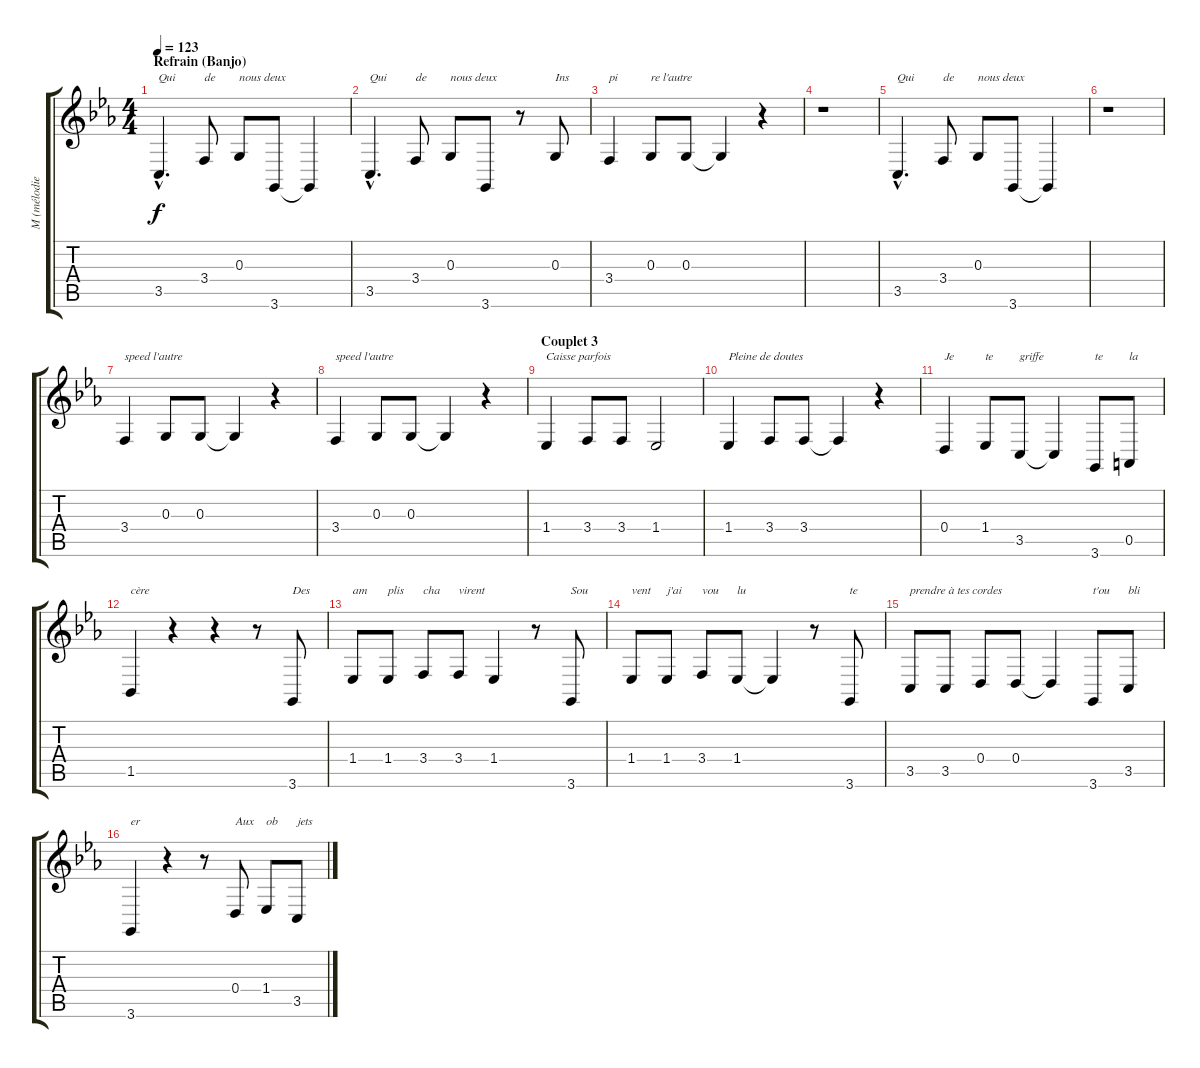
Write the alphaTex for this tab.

\track ("M (mélodie)" "M (mélodie") {instrument voiceoohs}
\staff {score tabs}
\tuning (E4 B3 G3 D3 A2 E2) {hide}
\ts (4 4)
\section ("" "Refrain (Banjo)")
\tempo 123
\clef g2
\ks cminor
3.5{hac}.4{d txt "Qui" dy f} 3.4.8{txt "de"} 0.3.8{txt "nous deux"} 3.6.8 3.6{t}.4 |
3.5{hac}.4{d txt "Qui"} 3.4.8{txt "de"} 0.3.8{txt "nous deux"} 3.6.8 r.8 0.3.8{txt "Ins"} |
3.4.4{txt "pi"} 0.3.8{txt "re l'autre"} 0.3.8 0.3{t}.4 r.4 |
r.1 |
3.5{hac}.4{d txt "Qui"} 3.4.8{txt "de"} 0.3.8{txt "nous deux"} 3.6.8 3.6{t}.4 |
r.1 |
3.4.4{txt "speed l'autre"} 0.3.8 0.3.8 0.3{t}.4 r.4 |
3.4.4{txt "speed l'autre"} 0.3.8 0.3.8 0.3{t}.4 r.4 |
\section ("" "Couplet 3")
1.4.4{txt "Caisse parfois"} 3.4.8 3.4.8 1.4.2 |
1.4.4{txt "Pleine de doutes"} 3.4.8 3.4.8 3.4{t}.4 r.4 |
0.4.4{txt "Je"} 1.4.8{txt "te"} 3.5.8{txt "griffe"} 3.5{t}.4 3.6.8{txt "te"} 0.5.8{txt "la"} |
1.5.4{txt "cère"} r.4 r.4 r.8 3.6.8{txt "Des"} |
1.4.8{txt "am"} 1.4.8{txt "plis"} 3.4.8{txt "cha"} 3.4.8{txt "virent"} 1.4.4 r.8 3.6.8{txt "Sou"} |
1.4.8{txt "vent"} 1.4.8{txt "j'ai"} 3.4.8{txt "vou"} 1.4.8{txt "lu"} 1.4{t}.4 r.8 3.6.8{txt "te"} |
3.5.8{txt "prendre à tes cordes"} 3.5.8 0.4.8 0.4.8 0.4{t}.4 3.6.8{txt "t'ou"} 3.5.8{txt "bli"} |
3.6.4{txt "er"} r.4 r.8 0.4.8{txt "Aux"} 1.4.8{txt "ob"} 3.5.8{txt "jets"}
